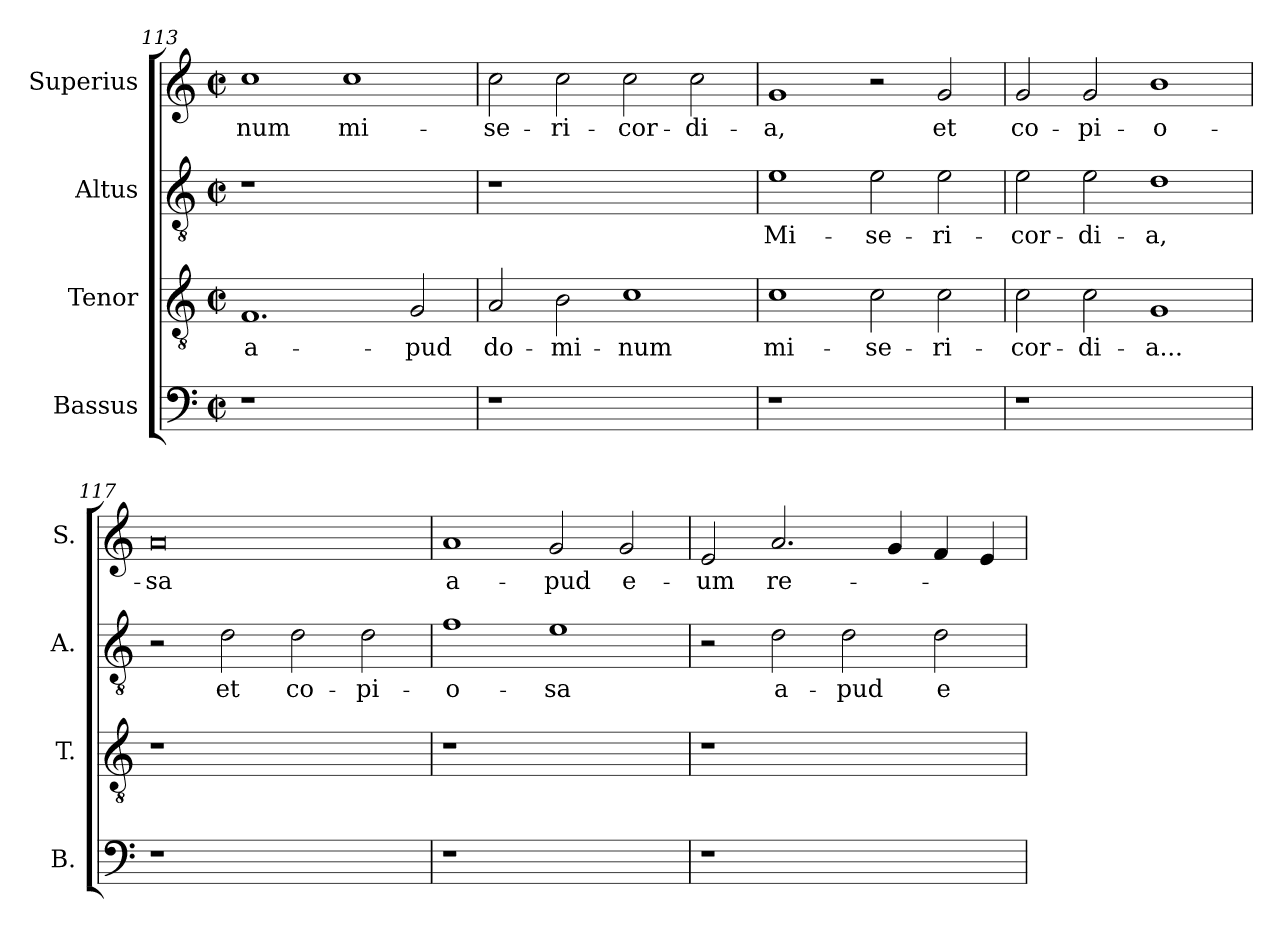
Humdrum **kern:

**kern	**kern	**text	**kern	**text	**kern	**text
*part4	*part3	*part3	*part2	*part2	*part1	*part1
*staff4	*staff3	*staff3	*staff2	*staff2	*staff1	*staff1
*I"Bassus	*I"Tenor	*	*I"Altus	*	*I"Superius	*
*I'B.	*I'T.	*	*I'A.	*	*I'S.	*
!!LO:PB:g=z
*clefF4	*clefGv2	*	*clefGv2	*	*clefG2	*
*	*ITrd7c12	*	*ITrd7c12	*	*	*
*k[]	*k[]	*	*k[]	*	*k[]	*
*C:	*C:	*	*C:	*	*C:	*
*M2/2	*M2/2	*	*M2/2	*	*M2/2	*
*met(c|)	*met(c|)	*	*met(c|)	*	*met(c|)	*
=113	=113	=113	=113	=113	=113	=113
!LO:N:vis=1	!	!	!	!	!	!
!	!	!LO:LY:b:color=#000000	!LO:N:vis=1	!	!	!
!	!	!	!	!	!	!LO:LY:b:color=#000000
1r	1.FFi	a-	1r	.	1cci	-num
!	!	!	!	!	!	!LO:LY:b:color=#000000
1ryy	.	.	1ryy	.	1cci	mi-
!	!	!LO:LY:b:color=#000000	!	!	!	!
.	2GGi/	-pud	.	.	.	.
=114	=114	=114	=114	=114	=114	=114
!LO:N:vis=1	!	!	!	!	!	!
!	!	!LO:LY:b:color=#000000	!LO:N:vis=1	!	!	!
!	!	!	!	!	!	!LO:LY:b:color=#000000
1r	2AAi/	do-	1r	.	2cci\	-se-
!	!	!LO:LY:b:color=#000000	!	!	!	!
!	!	!	!	!	!	!LO:LY:b:color=#000000
.	2BBi\	-mi-	.	.	2cci\	-ri-
!	!	!LO:LY:b:color=#000000	!	!	!	!
!	!	!	!	!	!	!LO:LY:b:color=#000000
1ryy	1Ci	-num	1ryy	.	2cci\	-cor-
!	!	!	!	!	!	!LO:LY:b:color=#000000
.	.	.	.	.	2cci\	-di-
=115	=115	=115	=115	=115	=115	=115
!LO:N:vis=1	!	!	!	!	!	!
!	!	!LO:LY:b:color=#000000	!	!	!	!
!	!	!	!	!LO:LY:b:color=#000000	!	!
!	!	!	!	!	!	!LO:LY:b:color=#000000
1r	1Ci	mi-	1Ei	Mi-	1gi	-a,
!	!	!LO:LY:b:color=#000000	!	!	!	!
!	!	!	!	!LO:LY:b:color=#000000	!	!
1ryy	2Ci\	-se-	2Ei\	-se-	2r	.
!	!	!LO:LY:b:color=#000000	!	!	!	!
!	!	!	!	!LO:LY:b:color=#000000	!	!
!	!	!	!	!	!	!LO:LY:b:color=#000000
.	2Ci\	-ri-	2Ei\	-ri-	2gi/	et
=116	=116	=116	=116	=116	=116	=116
!LO:N:vis=1	!	!	!	!	!	!
!	!	!LO:LY:b:color=#000000	!	!	!	!
!	!	!	!	!LO:LY:b:color=#000000	!	!
!	!	!	!	!	!	!LO:LY:b:color=#000000
1r	2Ci\	-cor-	2Ei\	-cor-	2gi/	co-
!	!	!LO:LY:b:color=#000000	!	!	!	!
!	!	!	!	!LO:LY:b:color=#000000	!	!
!	!	!	!	!	!	!LO:LY:b:color=#000000
.	2Ci\	-di-	2Ei\	-di-	2gi/	-pi-
!	!	!LO:LY:b:color=#000000	!	!	!	!
!	!	!	!	!LO:LY:b:color=#000000	!	!
!	!	!	!	!	!	!LO:LY:b:color=#000000
1ryy	1GGi	-a...	1Di	-a,	1bi	-o-
=117	=117	=117	=117	=117	=117	=117
!LO:N:vis=1	!LO:N:vis=1	!	!	!	!	!
!	!	!	!	!	!	!LO:LY:b:color=#000000
1r	1r	.	2r	.	0ai	-sa
!	!	!	!	!LO:LY:b:color=#000000	!	!
.	.	.	2Di\	et	.	.
!	!	!	!	!LO:LY:b:color=#000000	!	!
1ryy	1ryy	.	2Di\	co-	.	.
!	!	!	!	!LO:LY:b:color=#000000	!	!
.	.	.	2Di\	-pi-	.	.
!!LO:LB:g=z
=118	=118	=118	=118	=118	=118	=118
!LO:N:vis=1	!LO:N:vis=1	!	!	!	!	!
!	!	!	!	!LO:LY:b:color=#000000	!	!
!	!	!	!	!	!	!LO:LY:b:color=#000000
1r	1r	.	1Fi	-o-	1ai	a-
!	!	!	!	!LO:LY:b:color=#000000	!	!
!	!	!	!	!	!	!LO:LY:b:color=#000000
1ryy	1ryy	.	1Ei	-sa	2gi/	-pud
!	!	!	!	!	!	!LO:LY:b:color=#000000
.	.	.	.	.	2gi/	e-
=119	=119	=119	=119	=119	=119	=119
!LO:N:vis=1	!LO:N:vis=1	!	!	!	!	!
!	!	!	!	!	!	!LO:LY:b:color=#000000
1r	1r	.	2r	.	2ei/	-um
!	!	!	!	!LO:LY:b:color=#000000	!	!
!	!	!	!	!	!	!LO:LY:b:color=#000000
.	.	.	2Di\	a-	2.ai/	re-
!	!	!	!	!LO:LY:b:color=#000000	!	!
1ryy	1ryy	.	2Di\	-pud	.	.
.	.	.	.	.	4gi/	.
!	!	!	!	!LO:LY:b:color=#000000	!	!
.	.	.	2Di\	e-	4fi/	.
.	.	.	.	.	4ei/	.
=	=	=	=	=	=	=
*-	*-	*-	*-	*-	*-	*-
